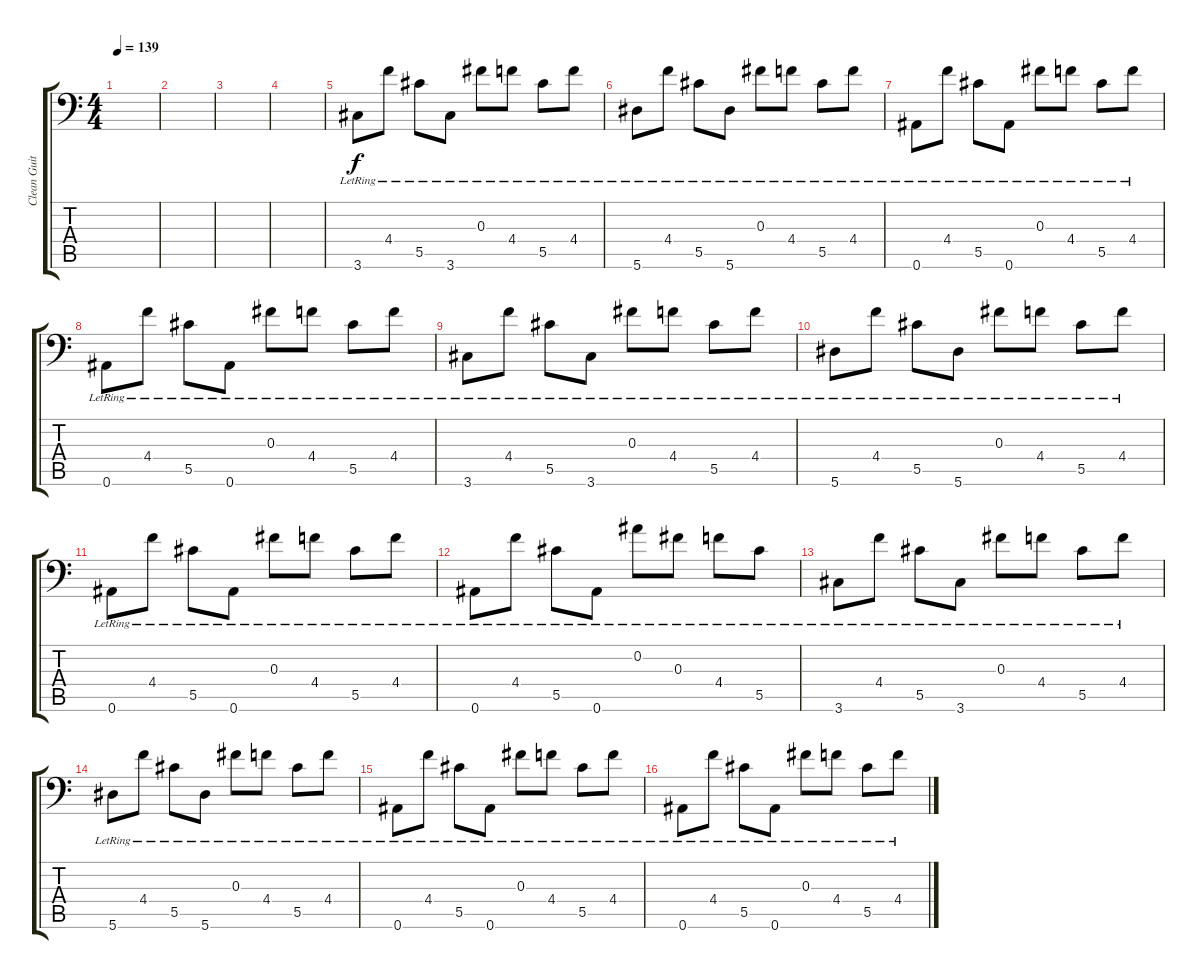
\track ("Clean Guitar" "Clean Guit") {instrument electricguitarjazz}
\staff {score tabs}
\tuning (Eb4 Bb3 Gb3 Db3 Ab2 Bb1) {hide}
\ts (4 4)
\tempo 139
\clef f4
\ks c
|
|
|
|
3.6{lr}.8 4.4{lr}.8 5.5{lr}.8 3.6{lr}.8 0.3{lr}.8 4.4{lr}.8 5.5{lr}.8 4.4{lr}.8 |
5.6{lr}.8 4.4{lr}.8 5.5{lr}.8 5.6{lr}.8 0.3{lr}.8 4.4{lr}.8 5.5{lr}.8 4.4{lr}.8 |
0.6{lr}.8 4.4{lr}.8 5.5{lr}.8 0.6{lr}.8 0.3{lr}.8 4.4{lr}.8 5.5{lr}.8 4.4{lr}.8 |
0.6{lr}.8 4.4{lr}.8 5.5{lr}.8 0.6{lr}.8 0.3{lr}.8 4.4{lr}.8 5.5{lr}.8 4.4{lr}.8 |
3.6{lr}.8 4.4{lr}.8 5.5{lr}.8 3.6{lr}.8 0.3{lr}.8 4.4{lr}.8 5.5{lr}.8 4.4{lr}.8 |
5.6{lr}.8 4.4{lr}.8 5.5{lr}.8 5.6{lr}.8 0.3{lr}.8 4.4{lr}.8 5.5{lr}.8 4.4{lr}.8 |
0.6{lr}.8 4.4{lr}.8 5.5{lr}.8 0.6{lr}.8 0.3{lr}.8 4.4{lr}.8 5.5{lr}.8 4.4{lr}.8 |
0.6{lr}.8 4.4{lr}.8 5.5{lr}.8 0.6{lr}.8 0.2{lr}.8 0.3{lr}.8 4.4{lr}.8 5.5{lr}.8 |
3.6{lr}.8 4.4{lr}.8 5.5{lr}.8 3.6{lr}.8 0.3{lr}.8 4.4{lr}.8 5.5{lr}.8 4.4{lr}.8 |
5.6{lr}.8 4.4{lr}.8 5.5{lr}.8 5.6{lr}.8 0.3{lr}.8 4.4{lr}.8 5.5{lr}.8 4.4{lr}.8 |
0.6{lr}.8 4.4{lr}.8 5.5{lr}.8 0.6{lr}.8 0.3{lr}.8 4.4{lr}.8 5.5{lr}.8 4.4{lr}.8 |
0.6{lr}.8 4.4{lr}.8 5.5{lr}.8 0.6{lr}.8 0.3{lr}.8 4.4{lr}.8 5.5{lr}.8 4.4{lr}.8
